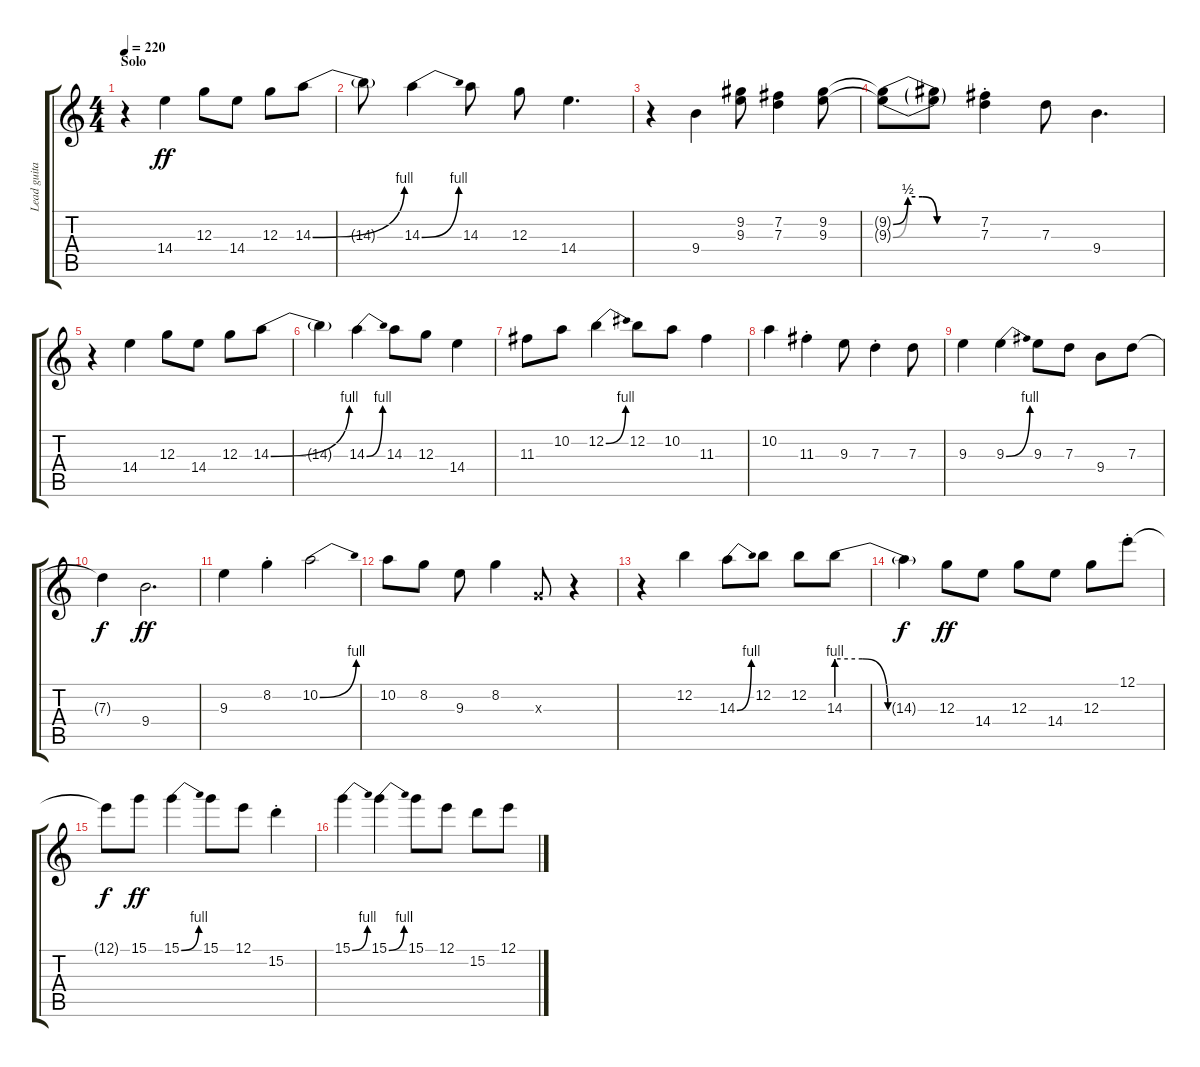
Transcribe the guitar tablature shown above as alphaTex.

\track ("Lead guitar" "Lead guita") {instrument overdrivenguitar}
\staff {score tabs}
\tuning (E4 B3 G3 D3 A2 E2) {hide}
\ts (4 4)
\section ("" "Solo")
\tempo 220
\clef g2
\ks c
r.4{dy ff} 14.4.4 12.3.8 14.4.8 12.3.8 14.3{be (bend 0 0 60 4)}.8 |
14.3{t}.8 14.3{be (bend 0 0 60 4)}.4 14.3.8 12.3.8 14.4.4{d} |
r.4 9.4.4 (9.2 9.3).8 (7.2 7.3).4 (9.2 9.3).8 |
(9.2{be (custom 0 0 10 2 20 2 30 0 60 0) t} 9.3{be (custom 0 0 10 2 20 2 30 0 60 0) t}).8 (9.2{t} 9.3{t}).8 (7.2 7.3{st}).4 7.3.8 9.4.4{d} |
r.4 14.4.4 12.3.8 14.4.8 12.3.8 14.3{be (bend 0 0 60 4)}.8 |
14.3{t}.4 14.3{be (bend 0 0 60 4)}.4 14.3.8 12.3.8 14.4.4 |
11.3.8 10.2.8 12.2{be (bend 0 0 60 4)}.4 12.2.8 10.2.8 11.3.4 |
10.2.4 11.3{st}.4 9.3.8 7.3{st}.4 7.3.8 |
9.3.4 9.3{be (bend 0 0 60 4)}.4 9.3.8 7.3.8 9.4.8 7.3.8 |
7.3{t}.4{dy f} 9.4.2{d dy ff} |
9.3.4 8.2{st}.4 10.2{be (bend 0 0 60 4)}.2 |
10.2.8 8.2.8 9.3.8 8.2.4 0.3{x}.8 r.4 |
r.4 12.2.4 14.3{be (bend 0 0 60 4)}.8 12.2.8 12.2.8 14.3{be (custom 0 4 15 4 30 0 60 0)}.8 |
14.3{t}.4{dy f} 12.3.8{dy ff} 14.4.8 12.3.8 14.4.8 12.3.8 12.1{st}.8 |
12.1{t}.8{dy f} 15.1.8{dy ff} 15.1{be (bend 0 0 60 4)}.4 15.1.8 12.1.8 15.2{st}.4 |
15.1{be (bend 0 0 60 4)}.4 15.1{be (bend 0 0 60 4)}.4 15.1.8 12.1.8 15.2.8 12.1.8
